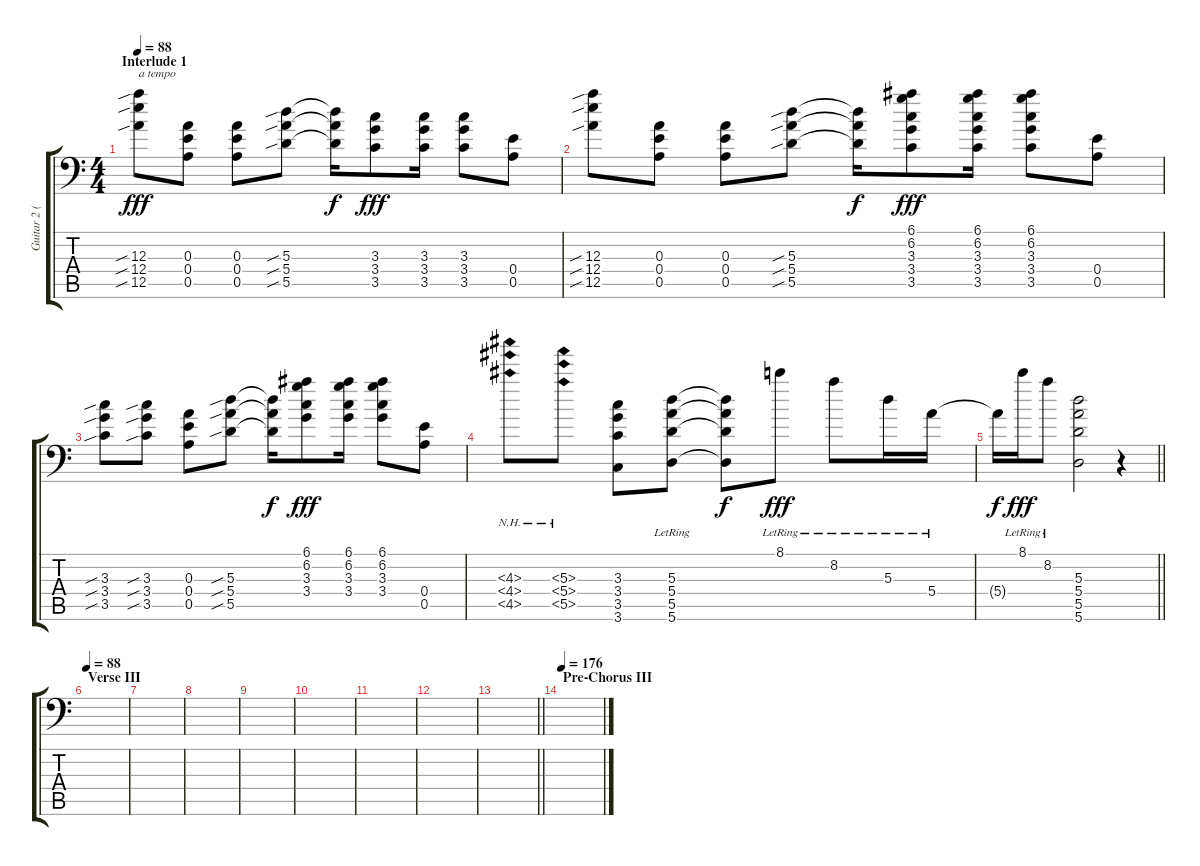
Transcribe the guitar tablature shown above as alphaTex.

\track ("Guitar 2 (/w Slide)" "Guitar 2 (") {instrument acousticguitarsteel}
\staff {score tabs}
\tuning (E4 Db4 A3 E3 A2 A1) {hide}
\ts (4 4)
\section ("" "Interlude 1")
\tempo 88
\clef f4
\ks c
(12.3{sib} 12.4{sib} 12.5{sib}).8{txt "a tempo" dy fff} (0.3 0.4 0.5).8 (0.3 0.4 0.5).8 (5.3{sib} 5.4{sib} 5.5{sib}).8 (5.3{t} 5.4{t} 5.5{t}).16{dy f} (3.3 3.4 3.5).8{dy fff} (3.3 3.4 3.5).16 (3.3 3.4 3.5).8 (0.4 0.5).8 |
(12.3{sib} 12.4{sib} 12.5{sib}).8 (0.3 0.4 0.5).8 (0.3 0.4 0.5).8 (5.3{sib} 5.4{sib} 5.5{sib}).8 (5.3{t} 5.4{t} 5.5{t}).16{dy f} (6.1 6.2 3.3 3.4 3.5).8{dy fff} (6.1 6.2 3.3 3.4 3.5).16 (6.1 6.2 3.3 3.4 3.5).8 (0.4 0.5).8 |
(3.3{sib} 3.4{sib} 3.5{sib}).8 (3.3{sib} 3.4{sib} 3.5{sib}).8 (0.3 0.4 0.5).8 (5.3{sib} 5.4{sib} 5.5{sib}).8 (5.3{t} 5.4{t} 5.5{t}).16{dy f} (6.1 6.2 3.3 3.4).8{dy fff} (6.1 6.2 3.3 3.4).16 (6.1 6.2 3.3 3.4).8 (0.4 0.5).8 |
(4.3{nh} 4.4{nh} 4.5{nh}).8 (5.3{nh} 5.4{nh} 5.5{nh}).8 (3.3 3.4 3.5 3.6).8 (5.3{lr} 5.4{lr} 5.5{lr} 5.6{lr}).8 (5.3{t} 5.4{t} 5.5{t} 5.6{t}).8{dy f} 8.1{lr}.8{dy fff} 8.2{lr}.8 5.3{lr}.16 5.4{lr}.16 |
\barLineRight lightlight
5.4{t}.16{dy f} 8.1{lr}.16{dy fff} 8.2{lr}.8 (5.3 5.4 5.5 5.6).2 r.4 |
\section ("" "Verse III")
\tempo 88
|
|
|
|
|
|
|
\barLineRight lightlight
|
\section ("" "Pre-Chorus III")
\tempo 176
